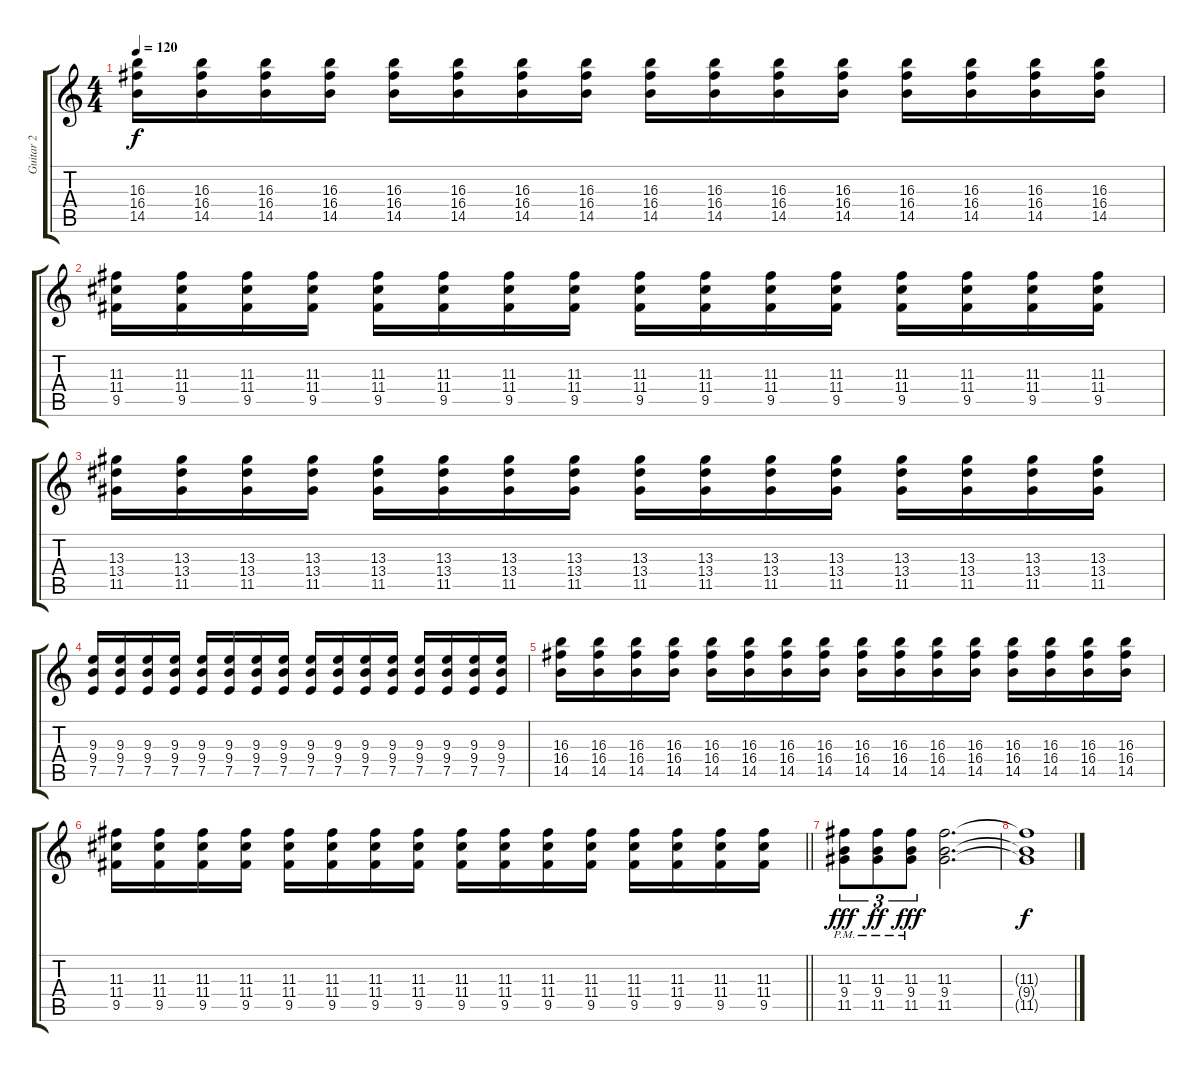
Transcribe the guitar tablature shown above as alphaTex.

\track ("Guitar 2" "Guitar 2") {instrument distortionguitar}
\staff {score tabs}
\tuning (E4 B3 G3 D3 A2 E2) {hide}
\ts (4 4)
\tempo 120
\clef g2
\ks c
(16.3 16.4 14.5).16{dy f} (16.3 16.4 14.5).16 (16.3 16.4 14.5).16 (16.3 16.4 14.5).16 (16.3 16.4 14.5).16 (16.3 16.4 14.5).16 (16.3 16.4 14.5).16 (16.3 16.4 14.5).16 (16.3 16.4 14.5).16 (16.3 16.4 14.5).16 (16.3 16.4 14.5).16 (16.3 16.4 14.5).16 (16.3 16.4 14.5).16 (16.3 16.4 14.5).16 (16.3 16.4 14.5).16 (16.3 16.4 14.5).16 |
(11.3 11.4 9.5).16 (11.3 11.4 9.5).16 (11.3 11.4 9.5).16 (11.3 11.4 9.5).16 (11.3 11.4 9.5).16 (11.3 11.4 9.5).16 (11.3 11.4 9.5).16 (11.3 11.4 9.5).16 (11.3 11.4 9.5).16 (11.3 11.4 9.5).16 (11.3 11.4 9.5).16 (11.3 11.4 9.5).16 (11.3 11.4 9.5).16 (11.3 11.4 9.5).16 (11.3 11.4 9.5).16 (11.3 11.4 9.5).16 |
(13.3 13.4 11.5).16 (13.3 13.4 11.5).16 (13.3 13.4 11.5).16 (13.3 13.4 11.5).16 (13.3 13.4 11.5).16 (13.3 13.4 11.5).16 (13.3 13.4 11.5).16 (13.3 13.4 11.5).16 (13.3 13.4 11.5).16 (13.3 13.4 11.5).16 (13.3 13.4 11.5).16 (13.3 13.4 11.5).16 (13.3 13.4 11.5).16 (13.3 13.4 11.5).16 (13.3 13.4 11.5).16 (13.3 13.4 11.5).16 |
(9.3 9.4 7.5).16 (9.3 9.4 7.5).16 (9.3 9.4 7.5).16 (9.3 9.4 7.5).16 (9.3 9.4 7.5).16 (9.3 9.4 7.5).16 (9.3 9.4 7.5).16 (9.3 9.4 7.5).16 (9.3 9.4 7.5).16 (9.3 9.4 7.5).16 (9.3 9.4 7.5).16 (9.3 9.4 7.5).16 (9.3 9.4 7.5).16 (9.3 9.4 7.5).16 (9.3 9.4 7.5).16 (9.3 9.4 7.5).16 |
(16.3 16.4 14.5).16 (16.3 16.4 14.5).16 (16.3 16.4 14.5).16 (16.3 16.4 14.5).16 (16.3 16.4 14.5).16 (16.3 16.4 14.5).16 (16.3 16.4 14.5).16 (16.3 16.4 14.5).16 (16.3 16.4 14.5).16 (16.3 16.4 14.5).16 (16.3 16.4 14.5).16 (16.3 16.4 14.5).16 (16.3 16.4 14.5).16 (16.3 16.4 14.5).16 (16.3 16.4 14.5).16 (16.3 16.4 14.5).16 |
\barLineRight lightlight
(11.3 11.4 9.5).16 (11.3 11.4 9.5).16 (11.3 11.4 9.5).16 (11.3 11.4 9.5).16 (11.3 11.4 9.5).16 (11.3 11.4 9.5).16 (11.3 11.4 9.5).16 (11.3 11.4 9.5).16 (11.3 11.4 9.5).16 (11.3 11.4 9.5).16 (11.3 11.4 9.5).16 (11.3 11.4 9.5).16 (11.3 11.4 9.5).16 (11.3 11.4 9.5).16 (11.3 11.4 9.5).16 (11.3 11.4 9.5).16 |
(11.3{pm} 9.4{pm} 11.5{pm}).8{tu (3 2) dy fff} (11.3{pm} 9.4{pm} 11.5{pm}).8{tu (3 2) dy ff} (11.3{pm} 9.4{pm} 11.5{pm}).8{tu (3 2) dy fff} (11.3 9.4 11.5).2{d} |
(11.3{t} 9.4{t} 11.5{t}).1{dy f}
